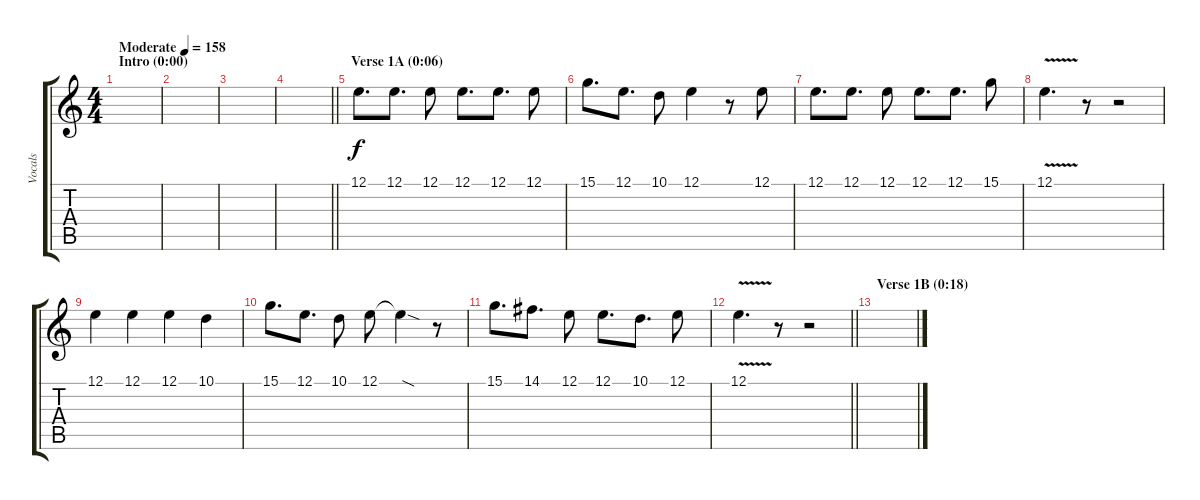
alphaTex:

\track ("Vocals" "Vocals") {instrument lead2sawtooth}
\staff {score tabs}
\tuning (E4 B3 G3 D3 A2 E2) {hide}
\ts (4 4)
\section ("" "Intro (0:00)")
\tempo (158 "Moderate")
\clef g2
\ks c
|
|
|
\barLineRight lightlight
|
\section ("" "Verse 1A (0:06)")
12.1.8{d} 12.1.8{d} 12.1.8 12.1.8{d} 12.1.8{d} 12.1.8 |
15.1.8{d} 12.1.8{d} 10.1.8 12.1.4 r.8 12.1.8 |
12.1.8{d} 12.1.8{d} 12.1.8 12.1.8{d} 12.1.8{d} 15.1.8 |
12.1{v}.4{d} r.8 r.2 |
12.1.4 12.1.4 12.1.4 10.1.4 |
15.1.8{d} 12.1.8{d} 10.1.8 12.1.8 12.1{sod t}.4 r.8 |
15.1.8{d} 14.1.8{d} 12.1.8 12.1.8{d} 10.1.8{d} 12.1.8 |
\barLineRight lightlight
12.1{v}.4{d} r.8 r.2 |
\section ("" "Verse 1B (0:18)")
